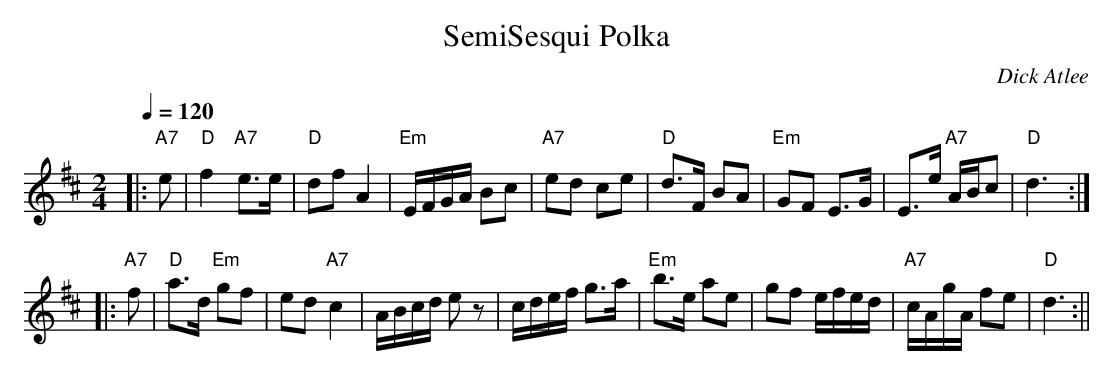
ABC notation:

X:1
T:SemiSesqui Polka
M:2/4
L:1/8
Q:1/4=120
C:Dick Atlee
K:D
|: "A7" e | "D" f2 "A7" e>e | "D" df A2 | "Em" E/F/G/A/ Bc |
"A7" ed ce | "D" d>F BA | "Em" GF E>G |
E>e "A7" A/B/c | "D" d3 :| !
|: "A7" f | "D" a>d "Em" gf | ed "A7" c2 | A/B/c/d/ e z |
c/d/e/f/ g>a | "Em" b>e ae | gf e/f/e/d/ |
"A7" c/A/g/A/ fe | "D" d3 :||
